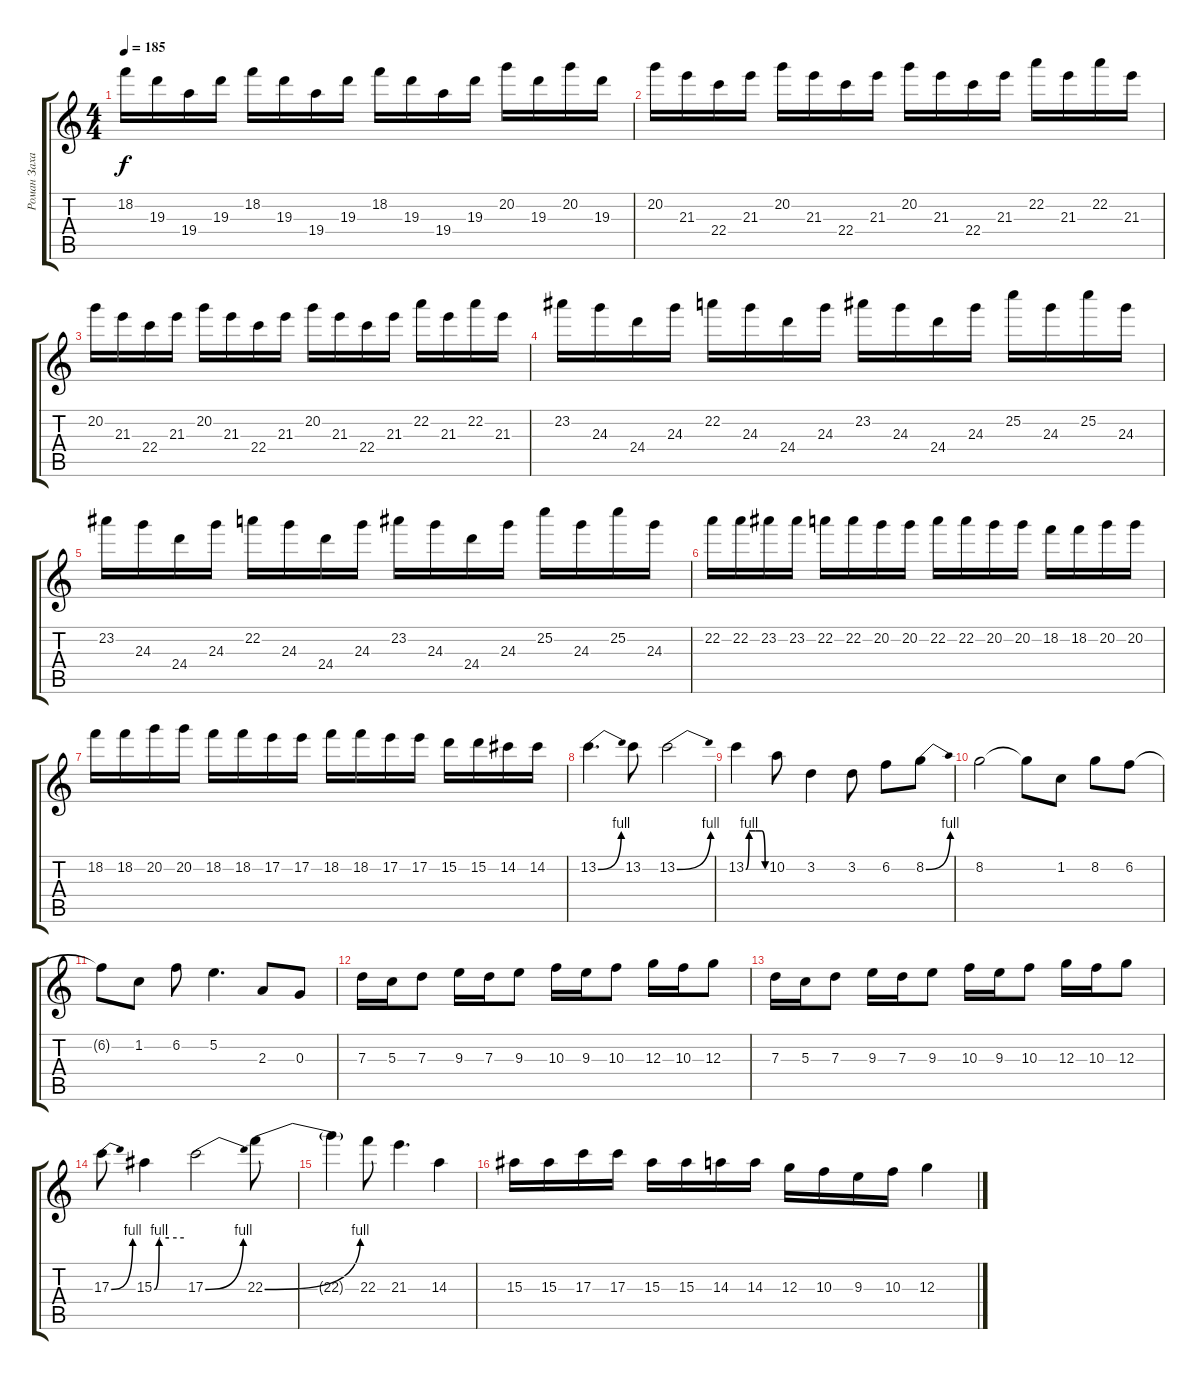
\track ("Роман Захаров" "Роман Заха") {instrument distortionguitar}
\staff {score tabs}
\tuning (E4 B3 G3 D3 A2 E2) {hide}
\ts (4 4)
\tempo 185
\clef g2
\ks c
18.2.16{dy f} 19.3.16 19.4.16 19.3.16 18.2.16 19.3.16 19.4.16 19.3.16 18.2.16 19.3.16 19.4.16 19.3.16 20.2.16 19.3.16 20.2.16 19.3.16 |
20.2.16 21.3.16 22.4.16 21.3.16 20.2.16 21.3.16 22.4.16 21.3.16 20.2.16 21.3.16 22.4.16 21.3.16 22.2.16 21.3.16 22.2.16 21.3.16 |
20.2.16 21.3.16 22.4.16 21.3.16 20.2.16 21.3.16 22.4.16 21.3.16 20.2.16 21.3.16 22.4.16 21.3.16 22.2.16 21.3.16 22.2.16 21.3.16 |
23.2.16 24.3.16 24.4.16 24.3.16 22.2.16 24.3.16 24.4.16 24.3.16 23.2.16 24.3.16 24.4.16 24.3.16 25.2.16 24.3.16 25.2.16 24.3.16 |
23.2.16 24.3.16 24.4.16 24.3.16 22.2.16 24.3.16 24.4.16 24.3.16 23.2.16 24.3.16 24.4.16 24.3.16 25.2.16 24.3.16 25.2.16 24.3.16 |
22.2.16 22.2.16 23.2.16 23.2.16 22.2.16 22.2.16 20.2.16 20.2.16 22.2.16 22.2.16 20.2.16 20.2.16 18.2.16 18.2.16 20.2.16 20.2.16 |
18.2.16 18.2.16 20.2.16 20.2.16 18.2.16 18.2.16 17.2.16 17.2.16 18.2.16 18.2.16 17.2.16 17.2.16 15.2.16 15.2.16 14.2.16 14.2.16 |
13.2{be (bend 0 0 60 4)}.4{d} 13.2.8 13.2{be (bend 0 0 60 4)}.2 |
13.2{be (custom 0 0 10 4 30 4 50 4 60 0)}.4 10.2.8 3.2.4 3.2.8 6.2.8 8.2{be (bend 0 0 60 4)}.8 |
8.2.2 8.2{t}.8 1.2.8 8.2.8 6.2.8 |
6.2{t}.8 1.2.8 6.2.8 5.2.4{d} 2.3.8 0.3.8 |
7.3.16 5.3.16 7.3.8 9.3.16 7.3.16 9.3.8 10.3.16 9.3.16 10.3.8 12.3.16 10.3.16 12.3.8 |
7.3.16 5.3.16 7.3.8 9.3.16 7.3.16 9.3.8 10.3.16 9.3.16 10.3.8 12.3.16 10.3.16 12.3.8 |
17.3{be (bend 0 0 60 4)}.8 15.3{be (custom 0 0 10 4 12 4 30 4 60 4)}.4 17.3{be (bend 0 0 60 4)}.2 22.3{be (bend 0 0 60 4)}.8 |
22.3{t}.4 22.3.8 21.3.4{d} 14.3.4 |
15.3.16 15.3.16 17.3.16 17.3.16 15.3.16 15.3.16 14.3.16 14.3.16 12.3.16 10.3.16 9.3.16 10.3.16 12.3.4
